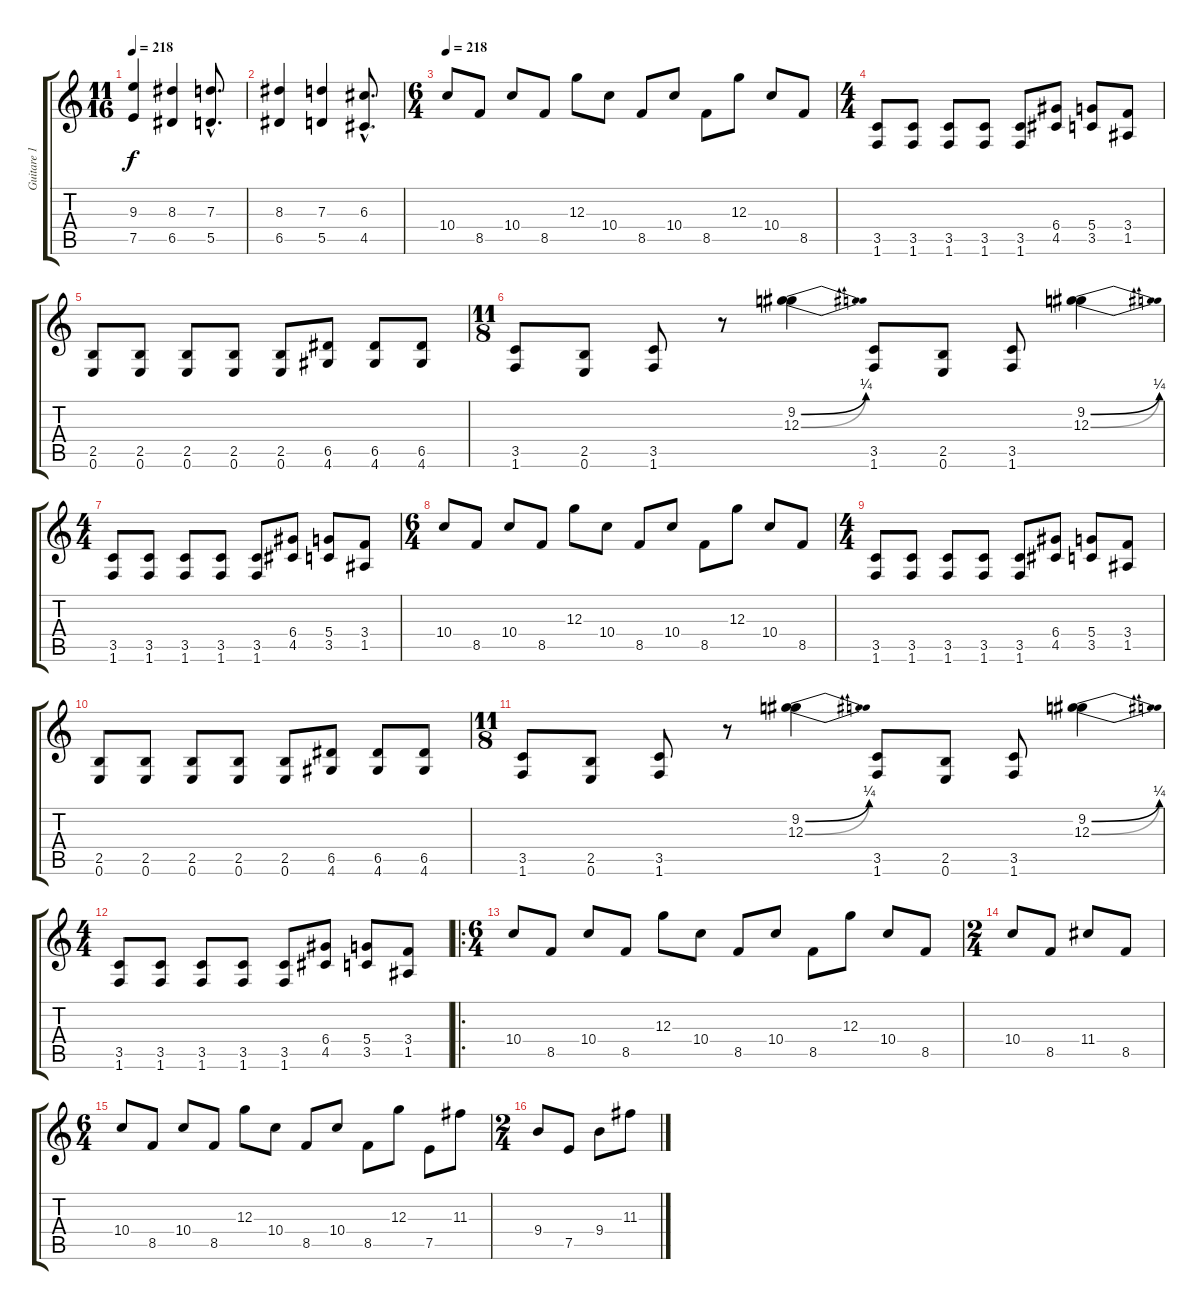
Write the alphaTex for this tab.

\track ("Guitare 1" "Guitare 1") {instrument distortionguitar}
\staff {score tabs}
\tuning (E4 B3 G3 D3 A2 E2) {hide}
\ts (11 16)
\tempo 218
\clef g2
\ks c
(9.3 7.5).4{dy f} (8.3 6.5).4 (7.3{hac} 5.5{hac}).8{d} |
(8.3 6.5).4 (7.3 5.5).4 (6.3{hac} 4.5{hac}).8{d} |
\ts (6 4)
\tempo 218
10.4.8 8.5.8 10.4.8 8.5.8 12.3.8 10.4.8 8.5.8 10.4.8 8.5.8 12.3.8 10.4.8 8.5.8 |
\ts (4 4)
(3.5 1.6).8 (3.5 1.6).8 (3.5 1.6).8 (3.5 1.6).8 (3.5 1.6).8 (6.4 4.5).8 (5.4 3.5).8 (3.4 1.5).8 |
(2.5 0.6).8 (2.5 0.6).8 (2.5 0.6).8 (2.5 0.6).8 (2.5 0.6).8 (6.5 4.6).8 (6.5 4.6).8 (6.5 4.6).8 |
\ts (11 8)
(3.5 1.6).8 (2.5 0.6).8 (3.5 1.6).8 r.8 (9.2{be (bend 0 0 60 1)} 12.3{be (bend 0 0 60 1)}).4 (3.5 1.6).8 (2.5 0.6).8 (3.5 1.6).8 (9.2{be (bend 0 0 60 1)} 12.3{be (bend 0 0 60 1)}).4 |
\ts (4 4)
(3.5 1.6).8 (3.5 1.6).8 (3.5 1.6).8 (3.5 1.6).8 (3.5 1.6).8 (6.4 4.5).8 (5.4 3.5).8 (3.4 1.5).8 |
\ts (6 4)
10.4.8 8.5.8 10.4.8 8.5.8 12.3.8 10.4.8 8.5.8 10.4.8 8.5.8 12.3.8 10.4.8 8.5.8 |
\ts (4 4)
(3.5 1.6).8 (3.5 1.6).8 (3.5 1.6).8 (3.5 1.6).8 (3.5 1.6).8 (6.4 4.5).8 (5.4 3.5).8 (3.4 1.5).8 |
(2.5 0.6).8 (2.5 0.6).8 (2.5 0.6).8 (2.5 0.6).8 (2.5 0.6).8 (6.5 4.6).8 (6.5 4.6).8 (6.5 4.6).8 |
\ts (11 8)
(3.5 1.6).8 (2.5 0.6).8 (3.5 1.6).8 r.8 (9.2{be (bend 0 0 60 1)} 12.3{be (bend 0 0 60 1)}).4 (3.5 1.6).8 (2.5 0.6).8 (3.5 1.6).8 (9.2{be (bend 0 0 60 1)} 12.3{be (bend 0 0 60 1)}).4 |
\ts (4 4)
(3.5 1.6).8 (3.5 1.6).8 (3.5 1.6).8 (3.5 1.6).8 (3.5 1.6).8 (6.4 4.5).8 (5.4 3.5).8 (3.4 1.5).8 |
\ro
\ts (6 4)
10.4.8 8.5.8 10.4.8 8.5.8 12.3.8 10.4.8 8.5.8 10.4.8 8.5.8 12.3.8 10.4.8 8.5.8 |
\ts (2 4)
10.4.8 8.5.8 11.4.8 8.5.8 |
\ts (6 4)
10.4.8 8.5.8 10.4.8 8.5.8 12.3.8 10.4.8 8.5.8 10.4.8 8.5.8 12.3.8 7.5.8 11.3.8 |
\ts (2 4)
9.4.8 7.5.8 9.4.8 11.3.8
